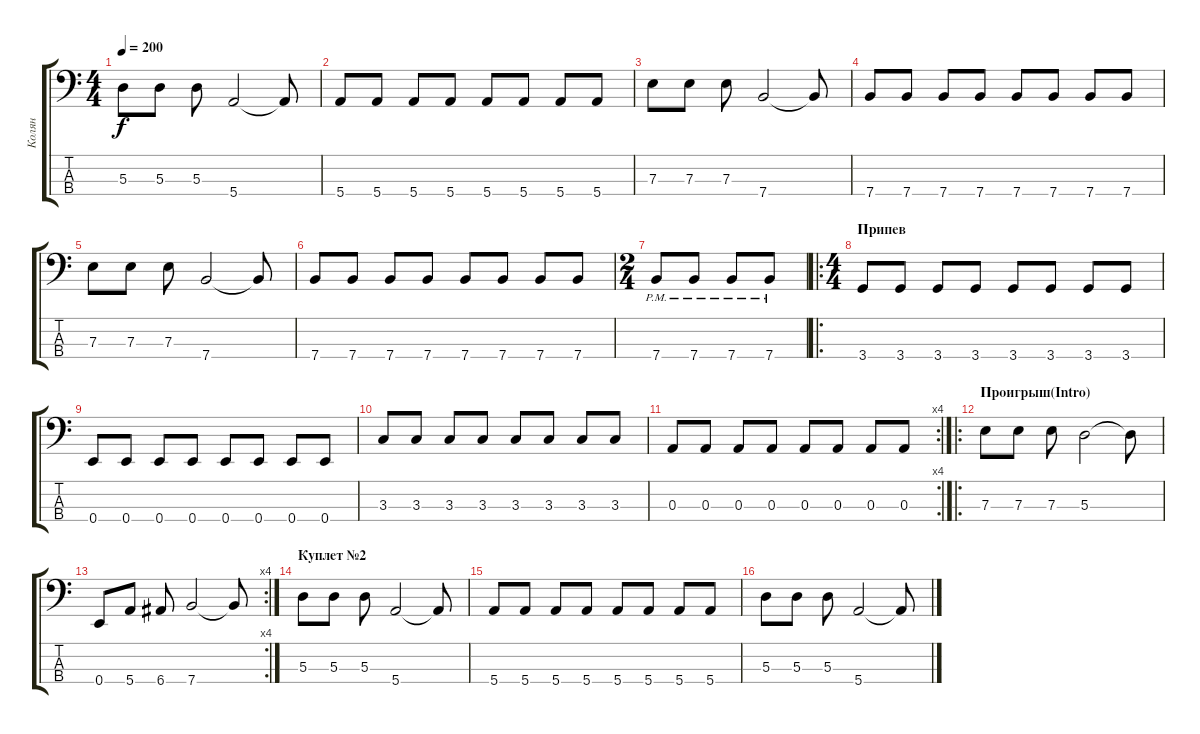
\track ("Колян" "Колян") {instrument electricbasspick}
\staff {score tabs}
\tuning (G2 D2 A1 E1) {hide}
\ts (4 4)
\tempo 200
\clef f4
\ks c
5.3.8{dy f} 5.3.8 5.3.8 5.4.2 5.4{t}.8 |
5.4.8 5.4.8 5.4.8 5.4.8 5.4.8 5.4.8 5.4.8 5.4.8 |
7.3.8 7.3.8 7.3.8 7.4.2 7.4{t}.8 |
7.4.8 7.4.8 7.4.8 7.4.8 7.4.8 7.4.8 7.4.8 7.4.8 |
7.3.8 7.3.8 7.3.8 7.4.2 7.4{t}.8 |
7.4.8 7.4.8 7.4.8 7.4.8 7.4.8 7.4.8 7.4.8 7.4.8 |
\ts (2 4)
7.4{pm}.8 7.4{pm}.8 7.4{pm}.8 7.4{pm}.8 |
\ro
\ts (4 4)
\section ("" "Припев")
3.4.8 3.4.8 3.4.8 3.4.8 3.4.8 3.4.8 3.4.8 3.4.8 |
0.4.8 0.4.8 0.4.8 0.4.8 0.4.8 0.4.8 0.4.8 0.4.8 |
3.3.8 3.3.8 3.3.8 3.3.8 3.3.8 3.3.8 3.3.8 3.3.8 |
\rc 4
0.3.8 0.3.8 0.3.8 0.3.8 0.3.8 0.3.8 0.3.8 0.3.8 |
\ro
\section ("" "Прoигрыш(Intro)")
7.3.8 7.3.8 7.3.8 5.3.2 5.3{t}.8 |
\rc 4
0.4.8 5.4.8 6.4.8 7.4.2 7.4{t}.8 |
\section ("" "Куплет №2")
5.3.8 5.3.8 5.3.8 5.4.2 5.4{t}.8 |
5.4.8 5.4.8 5.4.8 5.4.8 5.4.8 5.4.8 5.4.8 5.4.8 |
5.3.8 5.3.8 5.3.8 5.4.2 5.4{t}.8
